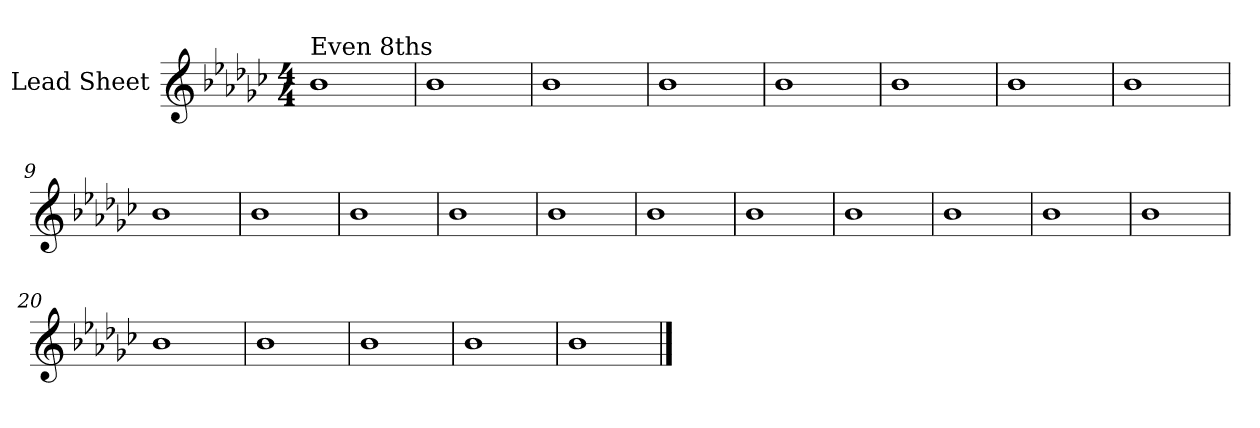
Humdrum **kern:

**kern
*part1
*staff1
*I"Lead Sheet
*clefG2
*k[b-e-a-d-g-c-]
*e-:
*M4/4
=1
!LO:TX:a:t=Even 8ths
1b-
=2
1b-
=3
1b-
=4
1b-
!!LO:LB:g=z
=5
1b-
=6
1b-
=7
1b-
=8
1b-
!!LO:LB:g=z
=9
1b-
=10
1b-
=11
1b-
=12
1b-
!!LO:LB:g=z
=13
1b-
=14
1b-
=15
1b-
=16
1b-
!!LO:LB:g=z
=17
1b-
=18
1b-
=19
1b-
=20
1b-
!!LO:LB:g=z
=21
1b-
=22
1b-
=23
1b-
=24
1b-
==
*-
